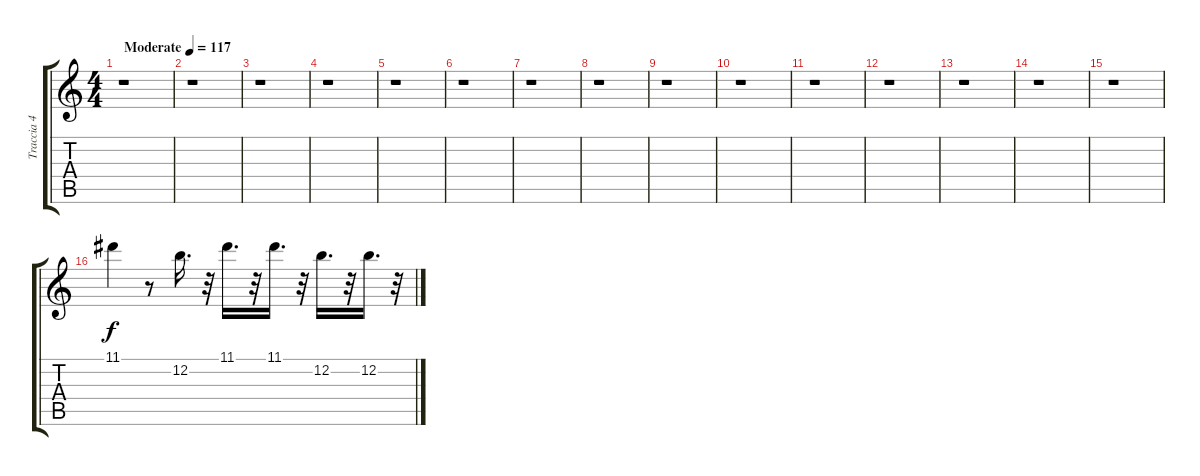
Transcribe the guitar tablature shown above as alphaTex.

\track ("Traccia 4" "Traccia 4") {instrument electricguitarjazz}
\staff {score tabs}
\tuning (E4 B3 G3 D3 A2 E2) {hide}
\ts (4 4)
\tempo (117 "Moderate")
\clef g2
\ks c
r.1{dy f instrument electricguitarjazz} |
r.1 |
r.1 |
r.1 |
r.1 |
r.1 |
r.1 |
r.1 |
r.1 |
r.1 |
r.1 |
r.1 |
r.1 |
r.1 |
r.1 |
11.1.4 r.8 12.2.16{d} r.32 11.1.16{d} r.32 11.1.16{d} r.32 12.2.16{d} r.32 12.2.16{d} r.32
